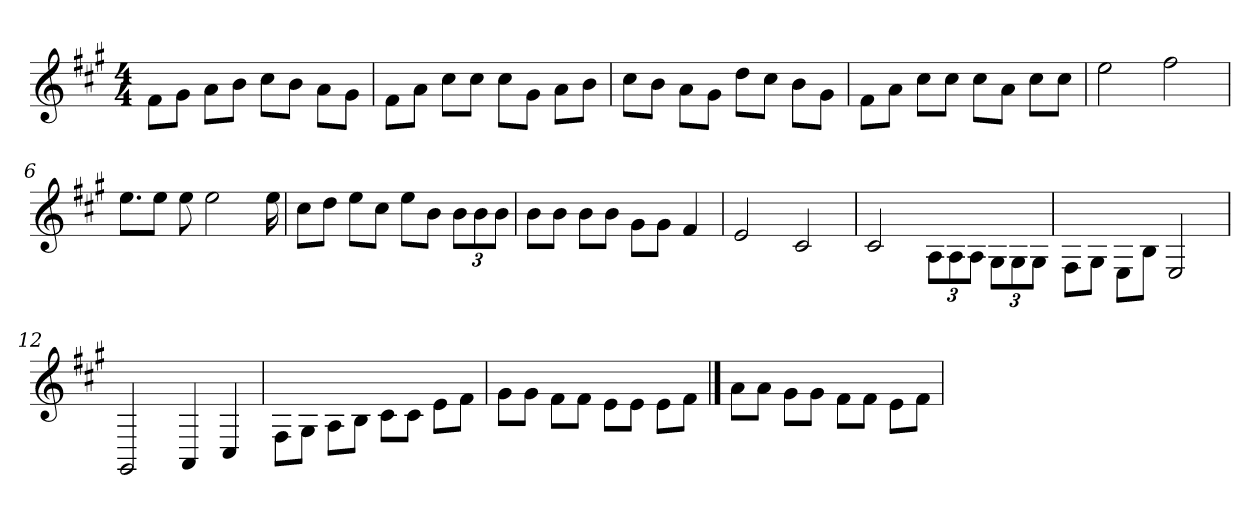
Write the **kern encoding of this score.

**kern
*part1
*staff1
*
*k[f#c#g#]
*A:
*M4/4
*MM175
=1
8f#\L
8g#\J
8a\L
8b\J
8cc#\L
8b\J
8a\L
8g#\J
=2
8f#\L
8a\J
8cc#\L
8cc#\J
8cc#\L
8g#\J
8a\L
8b\J
=3
8cc#\L
8b\J
8a\L
8g#\J
8dd\L
8cc#\J
8b\L
8g#\J
=4
8f#\L
8a\J
8cc#\L
8cc#\J
8cc#\L
8a\J
8cc#\L
8cc#\J
!!LO:LB:g=z
=5
2ee
2ff#
=6
8.ee\L
8ee\J
8ee
2ee
16ee
=7
8cc#\L
8dd\J
8ee\L
8cc#\J
8ee\L
8b\J
12b\L
12b\
12b\J
=8
8b\L
8b\J
8b\L
8b\J
8g#\L
8g#\J
4f#
!!LO:LB:g=z
=9
2e
2c#
=10
2c#
12A\L
12A\
12A\J
12G#\L
12G#\
12G#\J
=11
8F#\L
8G#\J
8E\L
8B\J
2E
=12
2GG#
4AA
4C#
!!LO:LB:g=z
=13
8F#\L
8G#\J
8A\L
8B\J
8c#\L
8c#\J
8e\L
8f#\J
=14
8g#\L
8g#\J
8f#\L
8f#\J
8e\L
8e\J
8e\L
8f#\J
==15
8a\L
8a\J
8g#\L
8g#\J
8f#\L
8f#\J
8e\L
8f#\J
=
*-
